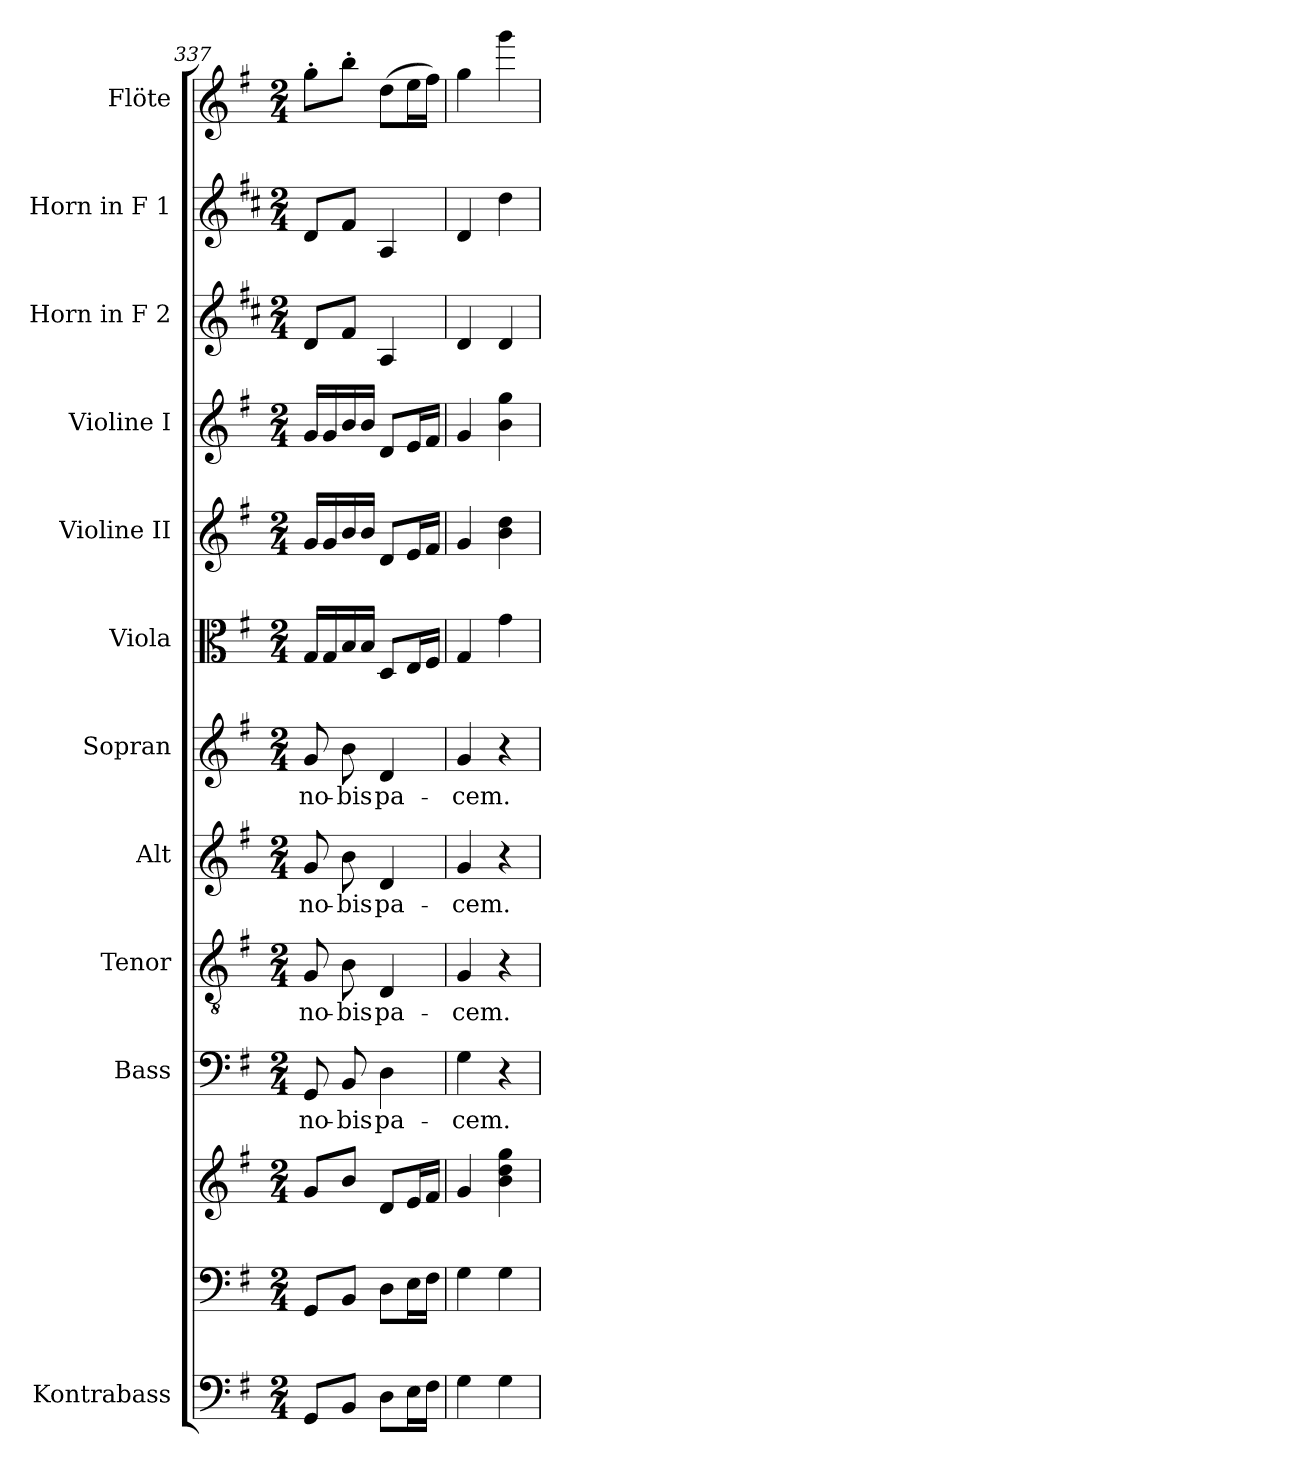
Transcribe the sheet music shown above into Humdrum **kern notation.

**kern	**kern	**kern	**kern	**text	**kern	**text	**kern	**text	**kern	**text	**kern	**kern	**kern	**kern	**kern	**kern
*part12	*part11	*part11	*part10	*part10	*part9	*part9	*part8	*part8	*part7	*part7	*part6	*part5	*part4	*part3	*part2	*part1
*staff13	*staff12	*staff11	*staff10	*staff10	*staff9	*staff9	*staff8	*staff8	*staff7	*staff7	*staff6	*staff5	*staff4	*staff3	*staff2	*staff1
*I"Kontrabass	*	*	*I"Bass	*	*I"Tenor	*	*I"Alt	*	*I"Sopran	*	*I"Viola	*I"Violine II	*I"Violine I	*I"Horn in F 2	*I"Horn in F 1	*I"Flöte
*I'Kb.	*	*	*I'B.	*	*I'T.	*	*I'A.	*	*I'S.	*	*I'Vla.	*I'Vl. II	*I'Vl. I	*	*	*I'Fl.
*clefF4	*clefF4	*clefG2	*clefF4	*	*clefGv2	*	*clefG2	*	*clefG2	*	*clefC3	*clefG2	*clefG2	*clefG2	*clefG2	*clefG2
*ITrd7c12	*	*	*	*	*	*	*	*	*	*	*	*	*	*ITrd4c7	*ITrd4c7	*
*k[f#]	*k[f#]	*k[f#]	*k[f#]	*	*k[f#]	*	*k[f#]	*	*k[f#]	*	*k[f#]	*k[f#]	*k[f#]	*k[f#]	*k[f#]	*k[f#]
*G:	*G:	*G:	*G:	*	*G:	*	*G:	*	*G:	*	*G:	*G:	*G:	*G:	*G:	*G:
*M2/4	*M2/4	*M2/4	*M2/4	*	*M2/4	*	*M2/4	*	*M2/4	*	*M2/4	*M2/4	*M2/4	*M2/4	*M2/4	*M2/4
=337	=337	=337	=337	=337	=337	=337	=337	=337	=337	=337	=337	=337	=337	=337	=337	=337
!	!	!	!	!LO:LY:b	!	!LO:LY:b	!	!LO:LY:b	!	!LO:LY:b	!	!	!	!	!	!
8GGG/L	8GG/L	8g/L	8GG/	no-	8G/	no-	8g/	no-	8g/	no-	16G/LL	16g/LL	16g/LL	8G/L	8G/L	8gg'>\L
.	.	.	.	.	.	.	.	.	.	.	16G/	16g/	16g/	.	.	.
!	!	!	!	!LO:LY:b	!	!LO:LY:b	!	!LO:LY:b	!	!LO:LY:b	!	!	!	!	!	!
8BBB/J	8BB/J	8b/J	8BB/	-bis	8B\	-bis	8b\	-bis	8b\	-bis	16B/	16b/	16b/	8B/J	8B/J	8bb'>\J
.	.	.	.	.	.	.	.	.	.	.	16B/JJ	16b/JJ	16b/JJ	.	.	.
!	!	!	!	!LO:LY:b	!	!LO:LY:b	!	!LO:LY:b	!	!LO:LY:b	!	!	!	!	!	!
8DD\L	8D\L	8d/L	4D\	pa-	4D/	pa-	4d/	pa-	4d/	pa-	8D/L	8d/L	8d/L	4D/	4D/	(>8dd\L
16EE\L	16E\L	16e/L	.	.	.	.	.	.	.	.	16E/L	16e/L	16e/L	.	.	16ee\L
16FF#\JJ	16F#\JJ	16f#/JJ	.	.	.	.	.	.	.	.	16F#/JJ	16f#/JJ	16f#/JJ	.	.	16ff#\JJ)
=338	=338	=338	=338	=338	=338	=338	=338	=338	=338	=338	=338	=338	=338	=338	=338	=338
!	!	!	!	!LO:LY:b	!	!LO:LY:b	!	!LO:LY:b	!	!LO:LY:b	!	!	!	!	!	!
4GG\	4G\	4g/	4G\	-cem.	4G/	-cem.	4g/	-cem.	4g/	-cem.	4G/	4g/	4g/	4G/	4G/	4gg\
4GG\	4G\	4b\ 4dd\ 4gg\	4r	.	4r	.	4r	.	4r	.	4g\	4b\ 4dd\	4b\ 4gg\	4G/	4g\	4ggg\
=	=	=	=	=	=	=	=	=	=	=	=	=	=	=	=	=
*-	*-	*-	*-	*-	*-	*-	*-	*-	*-	*-	*-	*-	*-	*-	*-	*-
